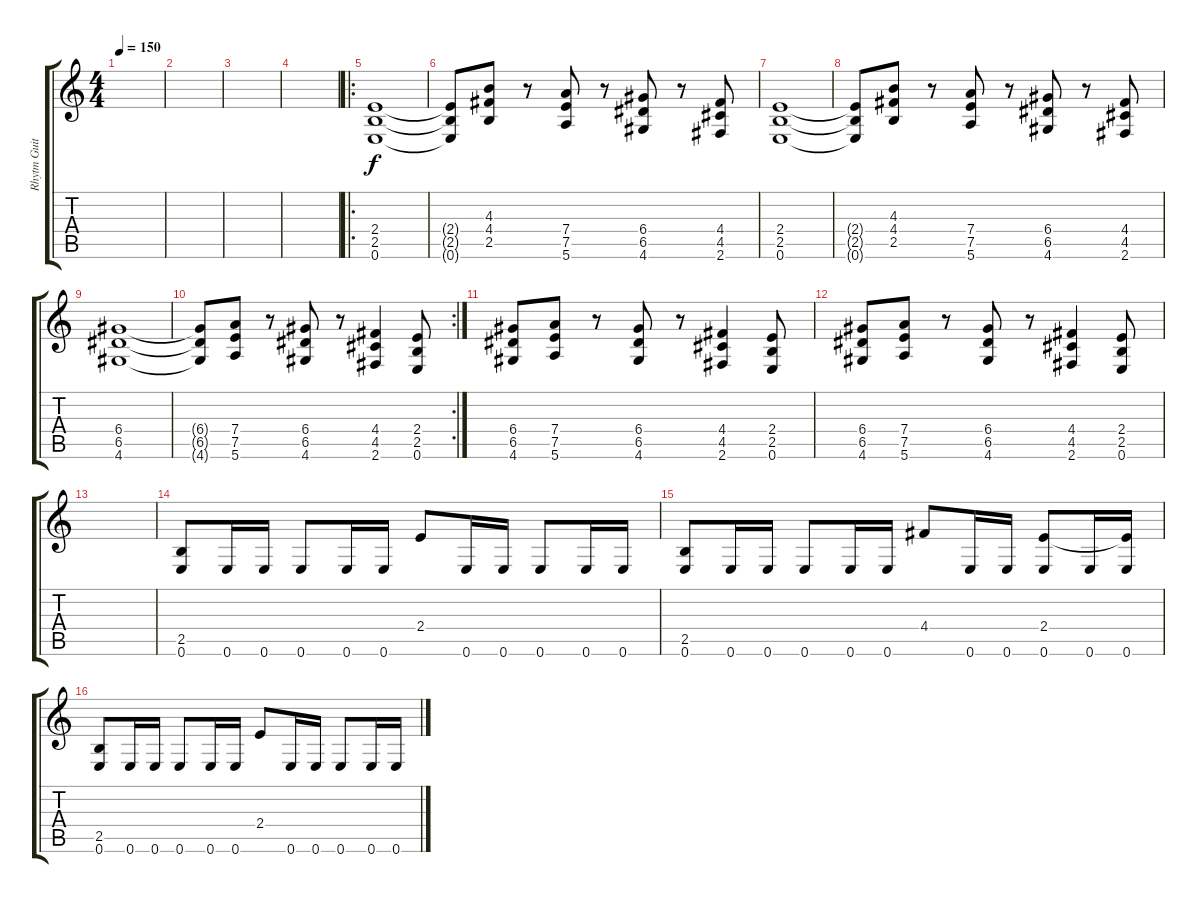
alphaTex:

\track ("Rhytm Guitar" "Rhytm Guit") {instrument distortionguitar}
\staff {score tabs}
\tuning (E4 B3 G3 D3 A2 E2) {hide}
\ts (4 4)
\tempo 150
\clef g2
\ks c
|
|
|
|
\ro
(2.4 2.5 0.6).1 |
(2.4{t} 2.5{t} 0.6{t}).8 (4.3 4.4 2.5).8 r.8 (7.4 7.5 5.6).8 r.8 (6.4 6.5 4.6).8 r.8 (4.4 4.5 2.6).8 |
(2.4 2.5 0.6).1 |
(2.4{t} 2.5{t} 0.6{t}).8 (4.3 4.4 2.5).8 r.8 (7.4 7.5 5.6).8 r.8 (6.4 6.5 4.6).8 r.8 (4.4 4.5 2.6).8 |
(6.4 6.5 4.6).1 |
\rc 2
(6.4{t} 6.5{t} 4.6{t}).8 (7.4 7.5 5.6).8 r.8 (6.4 6.5 4.6).8 r.8 (4.4 4.5 2.6).4 (2.4 2.5 0.6).8 |
(6.4 6.5 4.6).8 (7.4 7.5 5.6).8 r.8 (6.4 6.5 4.6).8 r.8 (4.4 4.5 2.6).4 (2.4 2.5 0.6).8 |
(6.4 6.5 4.6).8 (7.4 7.5 5.6).8 r.8 (6.4 6.5 4.6).8 r.8 (4.4 4.5 2.6).4 (2.4 2.5 0.6).8 |
|
(2.5 0.6).8 0.6.16 0.6.16 0.6.8 0.6.16 0.6.16 2.4.8 0.6.16 0.6.16 0.6.8 0.6.16 0.6.16 |
(2.5 0.6).8 0.6.16 0.6.16 0.6.8 0.6.16 0.6.16 4.4.8 0.6.16 0.6.16 (2.4 0.6).8 0.6.16 (2.4{t} 0.6).16 |
(2.5 0.6).8 0.6.16 0.6.16 0.6.8 0.6.16 0.6.16 2.4.8 0.6.16 0.6.16 0.6.8 0.6.16 0.6.16
